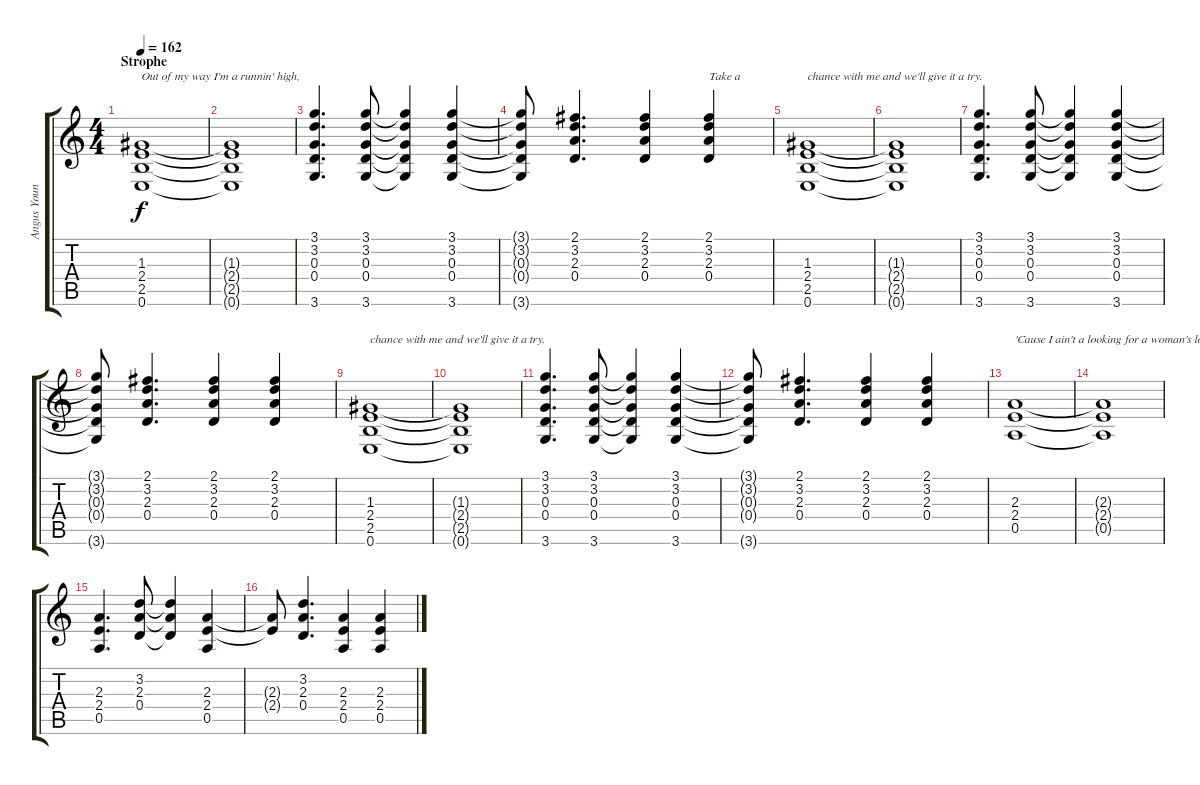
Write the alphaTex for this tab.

\track ("Angus Young" "Angus Youn") {instrument overdrivenguitar}
\staff {score tabs}
\tuning (E4 B3 G3 D3 A2 E2) {hide}
\ts (4 4)
\section ("" "Strophe")
\tempo 162
\clef g2
\ks c
(1.3 2.4 2.5 0.6).1{txt "Out of my way I'm a runnin' high," dy f} |
(1.3{t} 2.4{t} 2.5{t} 0.6{t}).1 |
(3.1 3.2 0.3 0.4 3.6).4{d} (3.1 3.2 0.3 0.4 3.6).8 (3.1{t} 3.2{t} 0.3{t} 0.4{t} 3.6{t}).4 (3.1 3.2 0.3 0.4 3.6).4 |
(3.1{t} 3.2{t} 0.3{t} 0.4{t} 3.6{t}).8 (2.1 3.2 2.3 0.4).4{d} (2.1 3.2 2.3 0.4).4 (2.1 3.2 2.3 0.4).4{txt "Take a"} |
(1.3 2.4 2.5 0.6).1{txt "chance with me and we'll give it a try."} |
(1.3{t} 2.4{t} 2.5{t} 0.6{t}).1 |
(3.1 3.2 0.3 0.4 3.6).4{d} (3.1 3.2 0.3 0.4 3.6).8 (3.1{t} 3.2{t} 0.3{t} 0.4{t} 3.6{t}).4 (3.1 3.2 0.3 0.4 3.6).4 |
(3.1{t} 3.2{t} 0.3{t} 0.4{t} 3.6{t}).8 (2.1 3.2 2.3 0.4).4{d} (2.1 3.2 2.3 0.4).4 (2.1 3.2 2.3 0.4).4 |
(1.3 2.4 2.5 0.6).1{txt "chance with me and we'll give it a try."} |
(1.3{t} 2.4{t} 2.5{t} 0.6{t}).1 |
(3.1 3.2 0.3 0.4 3.6).4{d} (3.1 3.2 0.3 0.4 3.6).8 (3.1{t} 3.2{t} 0.3{t} 0.4{t} 3.6{t}).4 (3.1 3.2 0.3 0.4 3.6).4 |
(3.1{t} 3.2{t} 0.3{t} 0.4{t} 3.6{t}).8 (2.1 3.2 2.3 0.4).4{d} (2.1 3.2 2.3 0.4).4 (2.1 3.2 2.3 0.4).4 |
(2.3 2.4 0.5).1{txt "'Cause I ain't a looking for a woman's love."} |
(2.3{t} 2.4{t} 0.5{t}).1 |
(2.3 2.4 0.5).4{d} (3.2 2.3 0.4).8 (3.2{t} 2.3{t} 0.4{t}).4 (2.3 2.4 0.5).4 |
(2.3{t} 2.4{t}).8 (3.2 2.3 0.4).4{d} (2.3 2.4 0.5).4 (2.3 2.4 0.5).4
